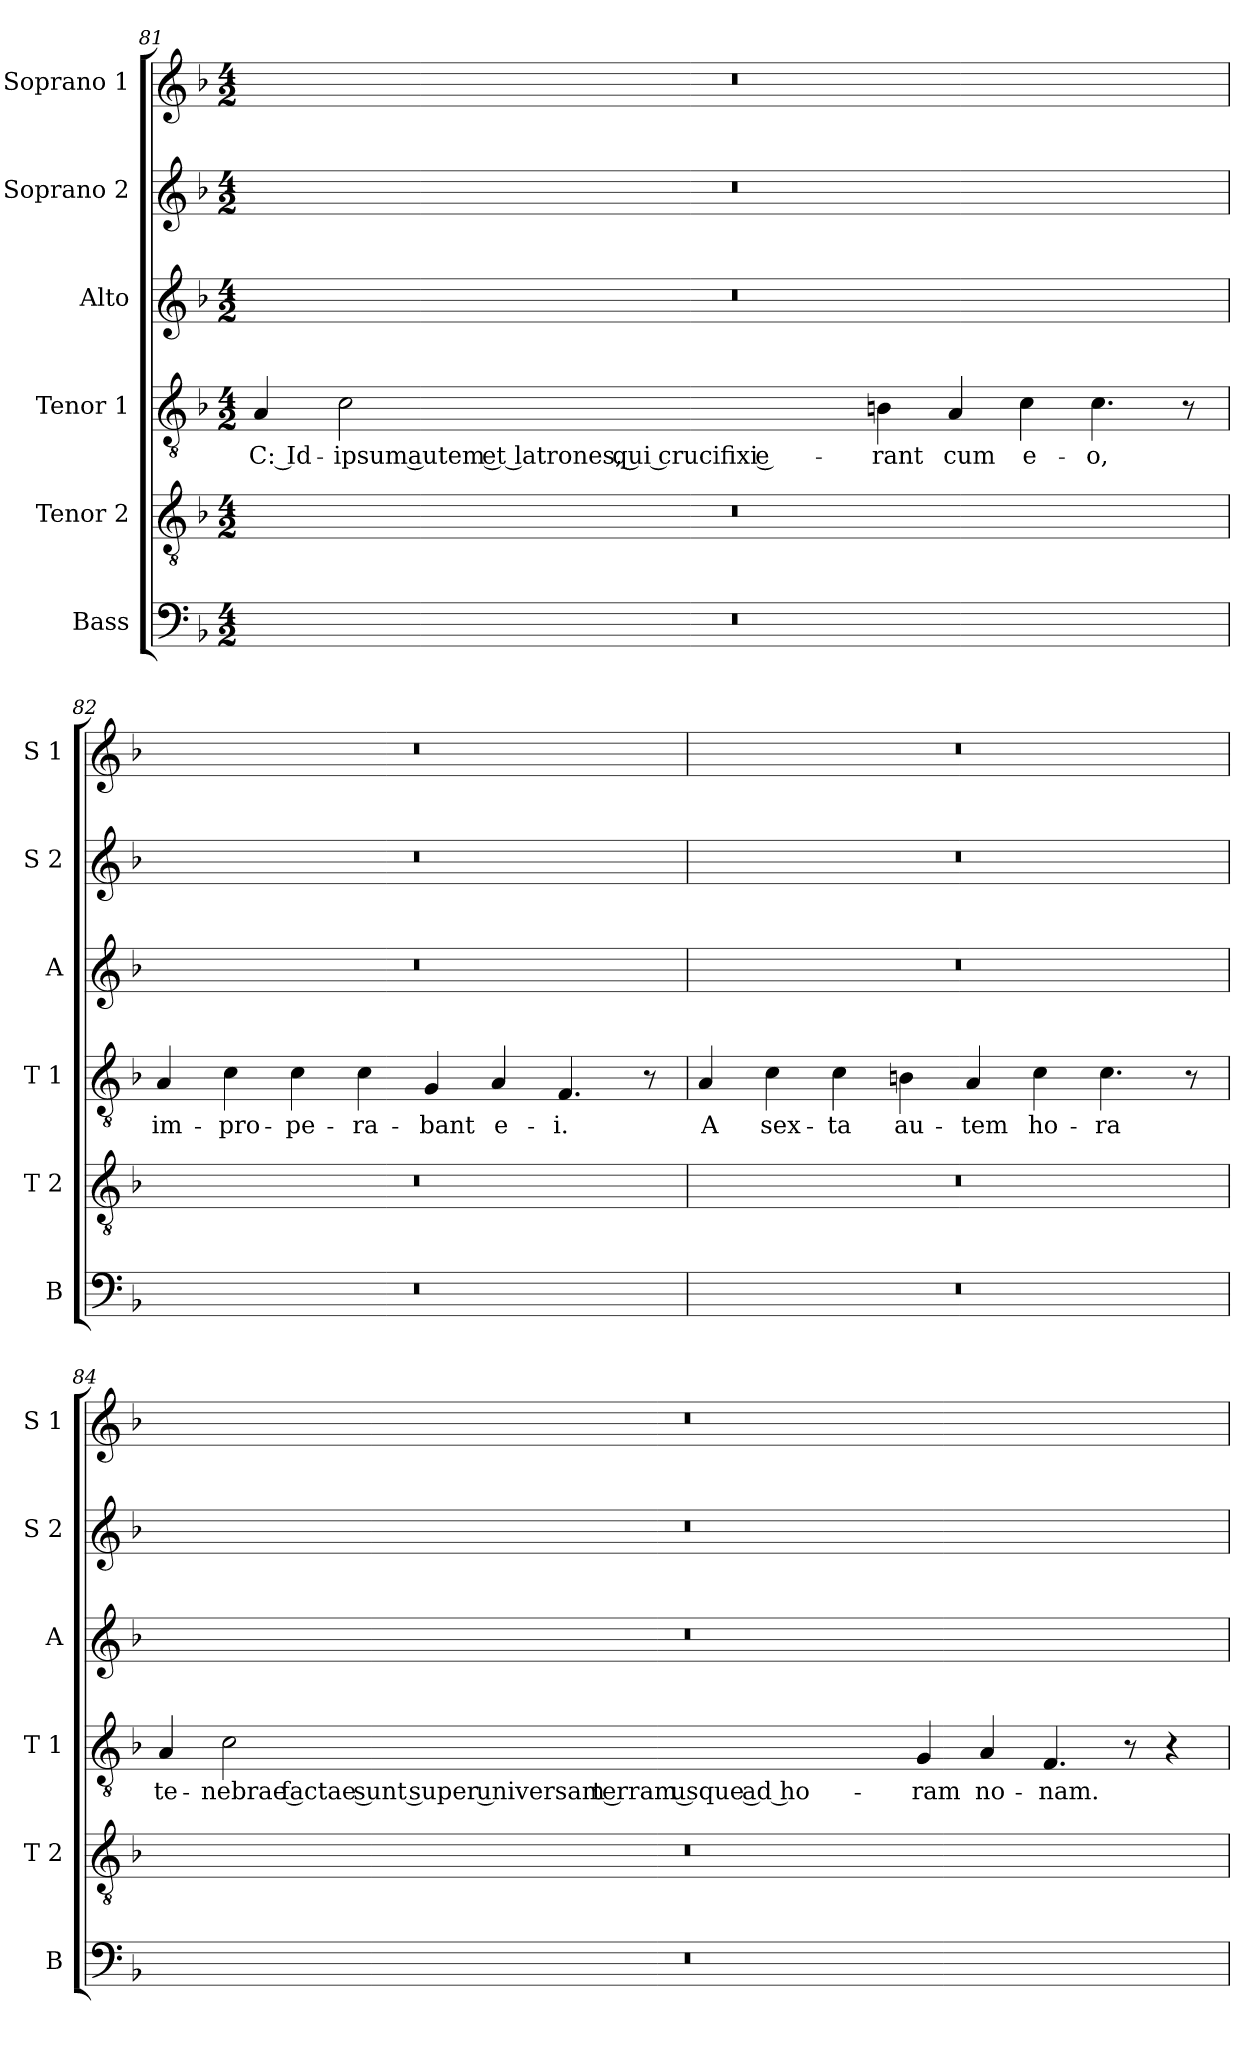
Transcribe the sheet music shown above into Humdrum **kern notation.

**kern	**kern	**kern	**text	**kern	**kern	**kern
*part6	*part5	*part4	*part4	*part3	*part2	*part1
*staff6	*staff5	*staff4	*staff4	*staff3	*staff2	*staff1
*I"Bass	*I"Tenor 2	*I"Tenor 1	*	*I"Alto	*I"Soprano 2	*I"Soprano 1
*I'B	*I'T 2	*I'T 1	*	*I'A	*I'S 2	*I'S 1
!!LO:LB:g=z
*clefF4	*clefGv2	*clefGv2	*	*clefG2	*clefG2	*clefG2
*k[b-]	*k[b-]	*k[b-]	*	*k[b-]	*k[b-]	*k[b-]
*F:	*F:	*F:	*	*F:	*F:	*F:
*M4/2	*M4/2	*M4/2	*	*M4/2	*M4/2	*M4/2
=81	=81	=81	=81	=81	=81	=81
!	!	!	!LO:LY:b	!	!	!
0r	0r	4A/	C: Id-	0r	0r	0r
!	!	!	!LO:LY:b	!	!	!
.	.	2c\	-ipsum autem et latrones, qui crucifixi e-	.	.	.
!	!	!	!LO:LY:b	!	!	!
.	.	4Bn\	-rant	.	.	.
!	!	!	!LO:LY:b	!	!	!
.	.	4A/	cum	.	.	.
!	!	!	!LO:LY:b	!	!	!
.	.	4c\	e-	.	.	.
!	!	!	!LO:LY:b	!	!	!
.	.	4.c\	-o,	.	.	.
.	.	8r	.	.	.	.
=82	=82	=82	=82	=82	=82	=82
!	!	!	!LO:LY:b	!	!	!
0r	0r	4A/	im-	0r	0r	0r
!	!	!	!LO:LY:b	!	!	!
.	.	4c\	-pro-	.	.	.
!	!	!	!LO:LY:b	!	!	!
.	.	4c\	-pe-	.	.	.
!	!	!	!LO:LY:b	!	!	!
.	.	4c\	-ra-	.	.	.
!	!	!	!LO:LY:b	!	!	!
.	.	4G/	-bant	.	.	.
!	!	!	!LO:LY:b	!	!	!
.	.	4A/	e-	.	.	.
!	!	!	!LO:LY:b	!	!	!
.	.	4.F/	-i.	.	.	.
.	.	8r	.	.	.	.
=83	=83	=83	=83	=83	=83	=83
!	!	!	!LO:LY:b	!	!	!
0r	0r	4A/	A	0r	0r	0r
!	!	!	!LO:LY:b	!	!	!
.	.	4c\	sex-	.	.	.
!	!	!	!LO:LY:b	!	!	!
.	.	4c\	-ta	.	.	.
!	!	!	!LO:LY:b	!	!	!
.	.	4Bn\	au-	.	.	.
!	!	!	!LO:LY:b	!	!	!
.	.	4A/	-tem	.	.	.
!	!	!	!LO:LY:b	!	!	!
.	.	4c\	ho-	.	.	.
!	!	!	!LO:LY:b	!	!	!
.	.	4.c\	-ra	.	.	.
.	.	8r	.	.	.	.
!!LO:PB:g=z
=84	=84	=84	=84	=84	=84	=84
!	!	!	!LO:LY:b	!	!	!
0r	0r	4A/	te-	0r	0r	0r
!	!	!	!LO:LY:b	!	!	!
.	.	2c\	-nebrae factae sunt super universam terram usque ad ho-	.	.	.
!	!	!	!LO:LY:b	!	!	!
.	.	4G/	-ram	.	.	.
!	!	!	!LO:LY:b	!	!	!
.	.	4A/	no-	.	.	.
!	!	!	!LO:LY:b	!	!	!
.	.	4.F/	-nam.	.	.	.
.	.	8r	.	.	.	.
.	.	4r	.	.	.	.
=	=	=	=	=	=	=
*-	*-	*-	*-	*-	*-	*-
